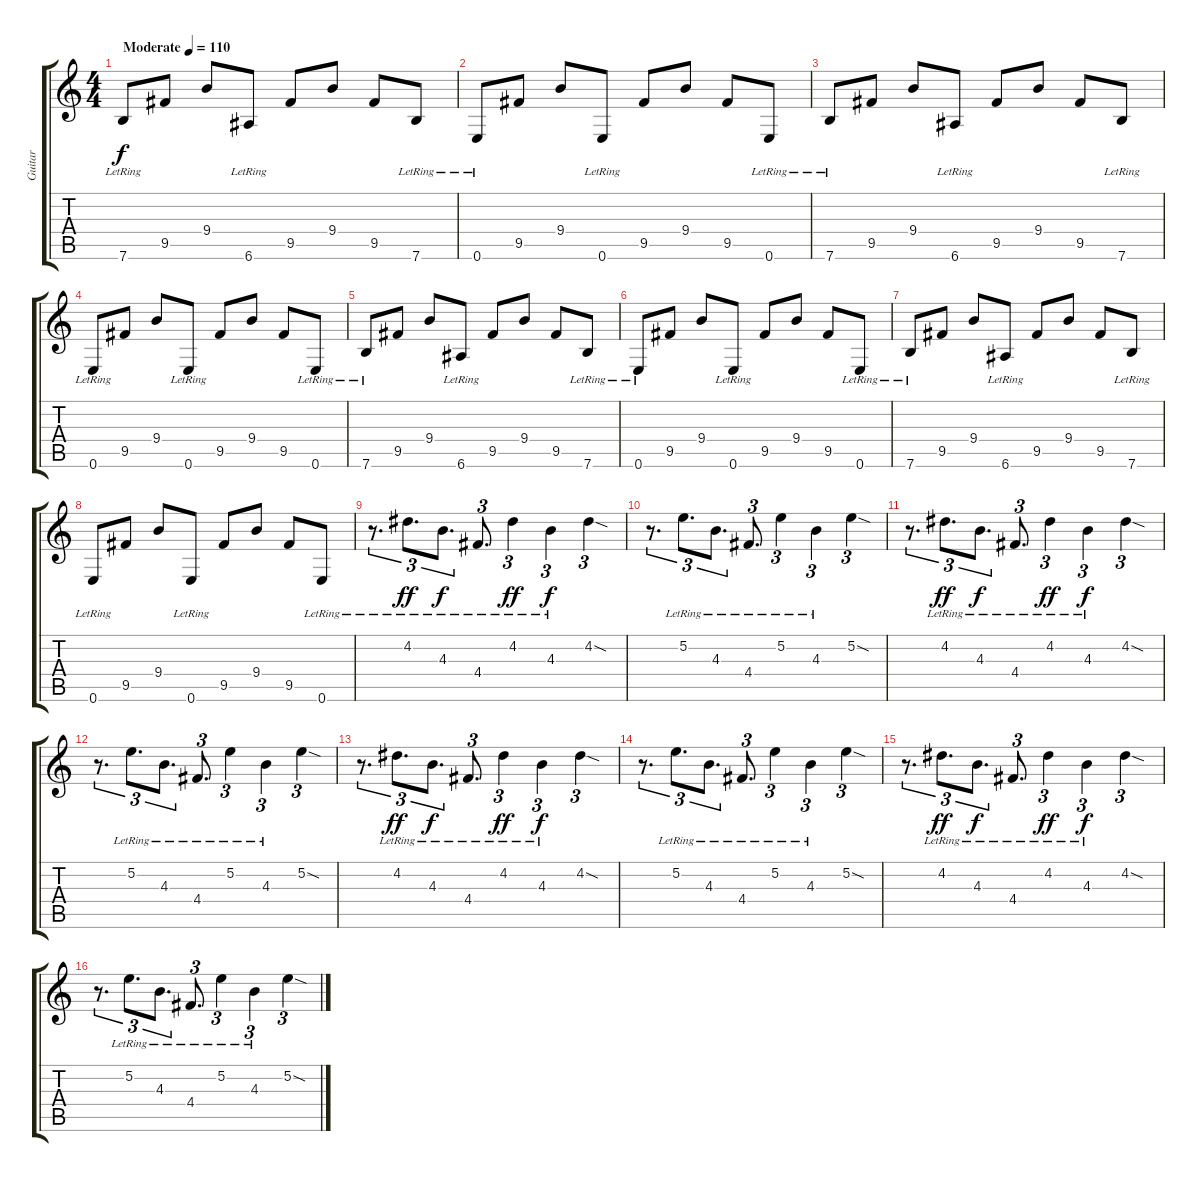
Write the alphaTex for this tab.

\track ("Guitar" "Guitar") {instrument distortionguitar}
\staff {score tabs}
\tuning (E4 B3 G3 D3 A2 E2) {hide}
\ts (4 4)
\tempo (110 "Moderate")
\clef g2
\ks c
7.6{lr}.8{dy f volume 13 instrument distortionguitar} 9.5.8 9.4.8 6.6{lr}.8 9.5.8 9.4.8 9.5.8 7.6{lr}.8 |
0.6{lr}.8 9.5.8 9.4.8 0.6{lr}.8 9.5.8 9.4.8 9.5.8 0.6{lr}.8 |
7.6{lr}.8 9.5.8 9.4.8 6.6{lr}.8 9.5.8 9.4.8 9.5.8 7.6{lr}.8 |
0.6{lr}.8 9.5.8 9.4.8 0.6{lr}.8 9.5.8 9.4.8 9.5.8 0.6{lr}.8 |
7.6{lr}.8 9.5.8 9.4.8 6.6{lr}.8 9.5.8 9.4.8 9.5.8 7.6{lr}.8 |
0.6{lr}.8 9.5.8 9.4.8 0.6{lr}.8 9.5.8 9.4.8 9.5.8 0.6{lr}.8 |
7.6{lr}.8 9.5.8 9.4.8 6.6{lr}.8 9.5.8 9.4.8 9.5.8 7.6{lr}.8 |
0.6{lr}.8 9.5.8 9.4.8 0.6{lr}.8 9.5.8 9.4.8 9.5.8 0.6{lr}.8 |
r.8{d tu (3 2)} 4.2{lr}.8{d tu (3 2) dy ff volume 10 instrument distortionguitar} 4.3{lr}.8{d tu (3 2) dy f} 4.4{lr}.8{d tu (3 2)} 4.2{lr}.4{tu (3 2) dy ff} 4.3{lr}.4{tu (3 2) dy f} 4.2{sod}.4{tu (3 2)} |
r.8{d tu (3 2)} 5.2{lr}.8{d tu (3 2)} 4.3{lr}.8{d tu (3 2)} 4.4{lr}.8{d tu (3 2)} 5.2{lr}.4{tu (3 2)} 4.3{lr}.4{tu (3 2)} 5.2{sod}.4{tu (3 2)} |
r.8{d tu (3 2)} 4.2{lr}.8{d tu (3 2) dy ff} 4.3{lr}.8{d tu (3 2) dy f} 4.4{lr}.8{d tu (3 2)} 4.2{lr}.4{tu (3 2) dy ff} 4.3{lr}.4{tu (3 2) dy f} 4.2{sod}.4{tu (3 2)} |
r.8{d tu (3 2)} 5.2{lr}.8{d tu (3 2)} 4.3{lr}.8{d tu (3 2)} 4.4{lr}.8{d tu (3 2)} 5.2{lr}.4{tu (3 2)} 4.3{lr}.4{tu (3 2)} 5.2{sod}.4{tu (3 2)} |
r.8{d tu (3 2)} 4.2{lr}.8{d tu (3 2) dy ff volume 10 instrument distortionguitar} 4.3{lr}.8{d tu (3 2) dy f} 4.4{lr}.8{d tu (3 2)} 4.2{lr}.4{tu (3 2) dy ff} 4.3{lr}.4{tu (3 2) dy f} 4.2{sod}.4{tu (3 2)} |
r.8{d tu (3 2)} 5.2{lr}.8{d tu (3 2)} 4.3{lr}.8{d tu (3 2)} 4.4{lr}.8{d tu (3 2)} 5.2{lr}.4{tu (3 2)} 4.3{lr}.4{tu (3 2)} 5.2{sod}.4{tu (3 2)} |
r.8{d tu (3 2)} 4.2{lr}.8{d tu (3 2) dy ff} 4.3{lr}.8{d tu (3 2) dy f} 4.4{lr}.8{d tu (3 2)} 4.2{lr}.4{tu (3 2) dy ff} 4.3{lr}.4{tu (3 2) dy f} 4.2{sod}.4{tu (3 2)} |
r.8{d tu (3 2)} 5.2{lr}.8{d tu (3 2)} 4.3{lr}.8{d tu (3 2)} 4.4{lr}.8{d tu (3 2)} 5.2{lr}.4{tu (3 2)} 4.3{lr}.4{tu (3 2)} 5.2{sod}.4{tu (3 2)}
